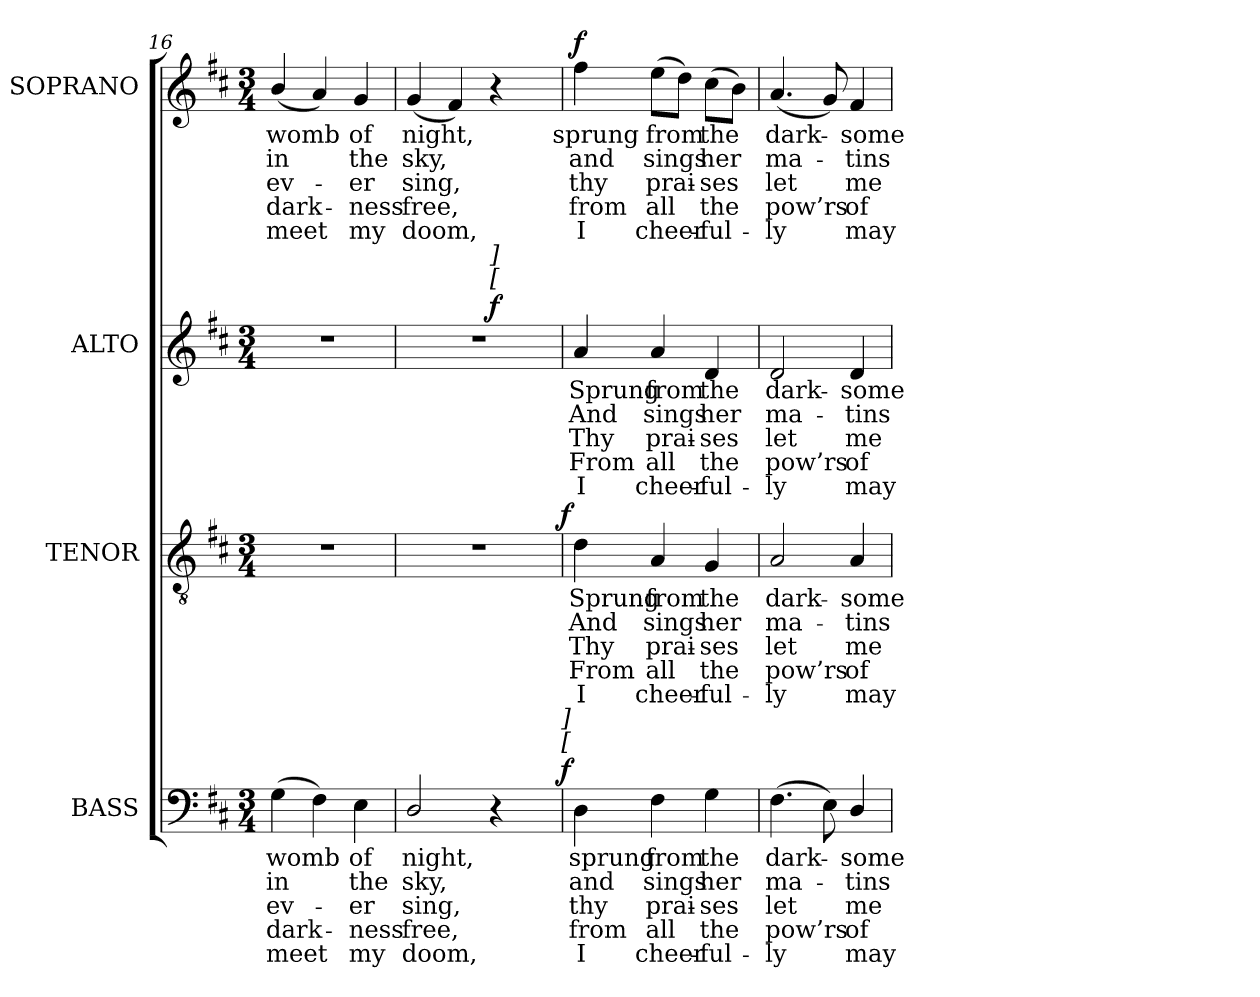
**kern	**text	**text	**text	**text	**text	**dynam	**kern	**text	**text	**text	**text	**text	**dynam	**kern	**text	**text	**text	**text	**text	**dynam	**kern	**text	**text	**text	**text	**text	**dynam
*part4	*part4	*part4	*part4	*part4	*part4	*part4	*part3	*part3	*part3	*part3	*part3	*part3	*part3	*part2	*part2	*part2	*part2	*part2	*part2	*part2	*part1	*part1	*part1	*part1	*part1	*part1	*part1
*staff4	*staff4	*staff4	*staff4	*staff4	*staff4	*staff4	*staff3	*staff3	*staff3	*staff3	*staff3	*staff3	*staff3	*staff2	*staff2	*staff2	*staff2	*staff2	*staff2	*staff2	*staff1	*staff1	*staff1	*staff1	*staff1	*staff1	*staff1
*I"BASS	*	*	*	*	*	*	*I"TENOR	*	*	*	*	*	*	*I"ALTO	*	*	*	*	*	*	*I"SOPRANO	*	*	*	*	*	*
*I'B.	*	*	*	*	*	*	*I'T.	*	*	*	*	*	*	*I'A.	*	*	*	*	*	*	*I'S.	*	*	*	*	*	*
*clefF4	*	*	*	*	*	*	*clefGv2	*	*	*	*	*	*	*clefG2	*	*	*	*	*	*	*clefG2	*	*	*	*	*	*
*	*	*	*	*	*	*	*ITrd7c12	*	*	*	*	*	*	*	*	*	*	*	*	*	*	*	*	*	*	*	*
*k[f#c#]	*	*	*	*	*	*	*k[f#c#]	*	*	*	*	*	*	*k[f#c#]	*	*	*	*	*	*	*k[f#c#]	*	*	*	*	*	*
*D:	*	*	*	*	*	*	*D:	*	*	*	*	*	*	*D:	*	*	*	*	*	*	*D:	*	*	*	*	*	*
*M3/4	*	*	*	*	*	*	*M3/4	*	*	*	*	*	*	*M3/4	*	*	*	*	*	*	*M3/4	*	*	*	*	*	*
=16	=16	=16	=16	=16	=16	=16	=16	=16	=16	=16	=16	=16	=16	=16	=16	=16	=16	=16	=16	=16	=16	=16	=16	=16	=16	=16	=16
!	!LO:LY:b:color=#000000	!LO:LY:b:color=#000000	!LO:LY:b:color=#000000	!LO:LY:b:color=#000000	!LO:LY:b:color=#000000	!	!LO:N:vis=1	!	!	!	!	!	!	!LO:N:vis=1	!	!	!	!	!	!	!	!	!	!	!	!	!
!	!	!	!	!	!	!	!	!	!	!	!	!	!	!	!	!	!	!	!	!	!	!LO:LY:b:color=#000000	!LO:LY:b:color=#000000	!LO:LY:b:color=#000000	!LO:LY:b:color=#000000	!LO:LY:b:color=#000000	!
(4Gi\	womb	in	ev-	-dark-	-meet	.	2.r	.	.	.	.	.	.	2.r	.	.	.	.	.	.	(4bi/	womb	in	ev-	-dark-	-meet	.
4F#i\)	.	.	.	.	.	.	.	.	.	.	.	.	.	.	.	.	.	.	.	.	4ai/)	.	.	.	.	.	.
!	!LO:LY:b:color=#000000	!LO:LY:b:color=#000000	!LO:LY:b:color=#000000	!LO:LY:b:color=#000000	!LO:LY:b:color=#000000	!	!	!	!	!	!	!	!	!	!	!	!	!	!	!	!	!	!	!	!	!	!
!	!	!	!	!	!	!	!	!	!	!	!	!	!	!	!	!	!	!	!	!	!	!LO:LY:b:color=#000000	!LO:LY:b:color=#000000	!LO:LY:b:color=#000000	!LO:LY:b:color=#000000	!LO:LY:b:color=#000000	!
4Ei\	of	the	er	ness	my	.	.	.	.	.	.	.	.	.	.	.	.	.	.	.	4gi/	of	the	er	ness	my	.
=17	=17	=17	=17	=17	=17	=17	=17	=17	=17	=17	=17	=17	=17	=17	=17	=17	=17	=17	=17	=17	=17	=17	=17	=17	=17	=17	=17
!	!LO:LY:b:color=#000000	!LO:LY:b:color=#000000	!LO:LY:b:color=#000000	!LO:LY:b:color=#000000	!LO:LY:b:color=#000000	!	!LO:N:vis=1	!	!	!	!	!	!	!LO:N:vis=1	!	!	!	!	!	!	!	!	!	!	!	!	!
!	!	!	!	!	!	!	!	!	!	!	!	!	!	!	!	!	!	!	!	!	!	!LO:LY:b:color=#000000	!LO:LY:b:color=#000000	!LO:LY:b:color=#000000	!LO:LY:b:color=#000000	!LO:LY:b:color=#000000	!
*^	*	*	*	*	*	*	*^	*	*	*	*	*	*	*^	*	*	*	*	*	*	*	*	*	*	*	*	*
2Di/	2ryy	night,	sky,	sing,	free,	doom,	.	2.r	2ryy	.	.	.	.	.	.	2.r	2ryy	.	.	.	.	.	.	(4gi/	night,	sky,	sing,	free,	doom,	.
.	.	.	.	.	.	.	.	.	.	.	.	.	.	.	.	.	.	.	.	.	.	.	.	4f#i/)	.	.	.	.	.	.
!	!	!	!	!	!	!	!	!	!	!	!	!	!	!	!	!	!LO:TX:a:i:t=[	!	!	!	!	!	!	!	!	!	!	!	!	!
!	!	!	!	!	!	!	!	!	!	!	!	!	!	!	!	!	!LO:TX:a:i:t=]	!	!	!	!	!	!	!	!	!	!	!	!	!
4r	8ryy	.	.	.	.	.	.	.	8ryy	.	.	.	.	.	.	.	4ryy	.	.	.	.	.	f	4r	.	.	.	.	.	.
.	16ryy	.	.	.	.	.	.	.	16ryy	.	.	.	.	.	.	.	.	.	.	.	.	.	.	.	.	.	.	.	.	.
.	32ryy	.	.	.	.	.	.	.	32ryy	.	.	.	.	.	.	.	.	.	.	.	.	.	.	.	.	.	.	.	.	.
.	64ryy	.	.	.	.	.	.	.	64ryy	.	.	.	.	.	.	.	.	.	.	.	.	.	.	.	.	.	.	.	.	.
.	128...ryy	.	.	.	.	.	.	.	128...ryy	.	.	.	.	.	.	.	.	.	.	.	.	.	.	.	.	.	.	.	.	.
!	!LO:TX:a:i:t=[	!	!	!	!	!	!	!	!	!	!	!	!	!	!	!	!	!	!	!	!	!	!	!	!	!	!	!	!	!
!	!LO:TX:a:i:t=]	!	!	!	!	!	!	!	!	!	!	!	!	!	!	!	!	!	!	!	!	!	!	!	!	!	!	!	!	!
.	1024ryy	.	.	.	.	.	f	.	1024ryy	.	.	.	.	.	f	.	.	.	.	.	.	.	.	.	.	.	.	.	.	.
*v	*v	*	*	*	*	*	*	*	*	*	*	*	*	*	*	*v	*v	*	*	*	*	*	*	*	*	*	*	*	*	*
*	*	*	*	*	*	*	*v	*v	*	*	*	*	*	*	*	*	*	*	*	*	*	*	*	*	*	*	*	*
=18	=18	=18	=18	=18	=18	=18	=18	=18	=18	=18	=18	=18	=18	=18	=18	=18	=18	=18	=18	=18	=18	=18	=18	=18	=18	=18	=18
*^	*	*	*	*	*	*	*^	*	*	*	*	*	*	*^	*	*	*	*	*	*	*	*	*	*	*	*	*
!	!	!LO:LY:b:color=#000000	!LO:LY:b:color=#000000	!LO:LY:b:color=#000000	!LO:LY:b:color=#000000	!LO:LY:b:color=#000000	!	!	!	!	!	!	!	!	!	!	!	!	!	!	!	!	!	!	!	!	!	!	!	!
*v	*v	*	*	*	*	*	*	*	*	*	*	*	*	*	*	*v	*v	*	*	*	*	*	*	*	*	*	*	*	*	*
*	*	*	*	*	*	*	*v	*v	*	*	*	*	*	*	*	*	*	*	*	*	*	*	*	*	*	*	*	*
*^	*	*	*	*	*	*	*^	*	*	*	*	*	*	*^	*	*	*	*	*	*	*	*	*	*	*	*	*
!	!	!	!	!	!	!	!	!	!	!LO:LY:b:color=#000000	!LO:LY:b:color=#000000	!LO:LY:b:color=#000000	!LO:LY:b:color=#000000	!LO:LY:b:color=#000000	!	!	!	!	!	!	!	!	!	!	!	!	!	!	!	!
*v	*v	*	*	*	*	*	*	*	*	*	*	*	*	*	*	*v	*v	*	*	*	*	*	*	*	*	*	*	*	*	*
*	*	*	*	*	*	*	*v	*v	*	*	*	*	*	*	*	*	*	*	*	*	*	*	*	*	*	*	*	*
*^	*	*	*	*	*	*	*^	*	*	*	*	*	*	*^	*	*	*	*	*	*	*	*	*	*	*	*	*
!	!	!	!	!	!	!	!	!	!	!	!	!	!	!	!	!	!	!LO:LY:b:color=#000000	!LO:LY:b:color=#000000	!LO:LY:b:color=#000000	!LO:LY:b:color=#000000	!LO:LY:b:color=#000000	!	!	!	!	!	!	!	!
*v	*v	*	*	*	*	*	*	*	*	*	*	*	*	*	*	*v	*v	*	*	*	*	*	*	*	*	*	*	*	*	*
*	*	*	*	*	*	*	*v	*v	*	*	*	*	*	*	*	*	*	*	*	*	*	*	*	*	*	*	*	*
*^	*	*	*	*	*	*	*^	*	*	*	*	*	*	*^	*	*	*	*	*	*	*	*	*	*	*	*	*
!	!	!	!	!	!	!	!	!	!	!	!	!	!	!	!	!	!	!	!	!	!	!	!	!	!LO:LY:b:color=#000000	!LO:LY:b:color=#000000	!LO:LY:b:color=#000000	!LO:LY:b:color=#000000	!LO:LY:b:color=#000000	!
*v	*v	*	*	*	*	*	*	*	*	*	*	*	*	*	*	*v	*v	*	*	*	*	*	*	*	*	*	*	*	*	*
*	*	*	*	*	*	*	*v	*v	*	*	*	*	*	*	*	*	*	*	*	*	*	*	*	*	*	*	*	*
4Di\	sprung	and	thy	from	I	.	4Di\	Sprung	And	Thy	From	I	.	4ai/	Sprung	And	Thy	From	I	.	4ff#i\	sprung	and	thy	from	I	f
!	!LO:LY:b:color=#000000	!LO:LY:b:color=#000000	!LO:LY:b:color=#000000	!LO:LY:b:color=#000000	!LO:LY:b:color=#000000	!	!	!	!	!	!	!	!	!	!	!	!	!	!	!	!	!	!	!	!	!	!
!	!	!	!	!	!	!	!	!LO:LY:b:color=#000000	!LO:LY:b:color=#000000	!LO:LY:b:color=#000000	!LO:LY:b:color=#000000	!LO:LY:b:color=#000000	!	!	!	!	!	!	!	!	!	!	!	!	!	!	!
!	!	!	!	!	!	!	!	!	!	!	!	!	!	!	!LO:LY:b:color=#000000	!LO:LY:b:color=#000000	!LO:LY:b:color=#000000	!LO:LY:b:color=#000000	!LO:LY:b:color=#000000	!	!	!	!	!	!	!	!
!	!	!	!	!	!	!	!	!	!	!	!	!	!	!	!	!	!	!	!	!	!	!LO:LY:b:color=#000000	!LO:LY:b:color=#000000	!LO:LY:b:color=#000000	!LO:LY:b:color=#000000	!LO:LY:b:color=#000000	!
4F#i\	from	sings	prai-	-all	cheer-	.	4AAi/	from	sings	prai-	-all	cheer-	.	4ai/	from	sings	prai-	-all	cheer-	.	(8eei\L	from	sings	prai-	-all	cheer-	.
.	.	.	.	.	.	.	.	.	.	.	.	.	.	.	.	.	.	.	.	.	8ddi\J)	.	.	.	.	.	.
!	!LO:LY:b:color=#000000	!LO:LY:b:color=#000000	!LO:LY:b:color=#000000	!LO:LY:b:color=#000000	!LO:LY:b:color=#000000	!	!	!	!	!	!	!	!	!	!	!	!	!	!	!	!	!	!	!	!	!	!
!	!	!	!	!	!	!	!	!LO:LY:b:color=#000000	!LO:LY:b:color=#000000	!LO:LY:b:color=#000000	!LO:LY:b:color=#000000	!LO:LY:b:color=#000000	!	!	!	!	!	!	!	!	!	!	!	!	!	!	!
!	!	!	!	!	!	!	!	!	!	!	!	!	!	!	!LO:LY:b:color=#000000	!LO:LY:b:color=#000000	!LO:LY:b:color=#000000	!LO:LY:b:color=#000000	!LO:LY:b:color=#000000	!	!	!	!	!	!	!	!
!	!	!	!	!	!	!	!	!	!	!	!	!	!	!	!	!	!	!	!	!	!	!LO:LY:b:color=#000000	!LO:LY:b:color=#000000	!LO:LY:b:color=#000000	!LO:LY:b:color=#000000	!LO:LY:b:color=#000000	!
4Gi\	the	her	-ses	the	ful-	.	4GGi/	the	her	-ses	the	ful-	.	4di/	the	her	-ses	the	ful-	.	(8cc#i\L	the	her	-ses	the	ful-	.
.	.	.	.	.	.	.	.	.	.	.	.	.	.	.	.	.	.	.	.	.	8bi\J)	.	.	.	.	.	.
=19	=19	=19	=19	=19	=19	=19	=19	=19	=19	=19	=19	=19	=19	=19	=19	=19	=19	=19	=19	=19	=19	=19	=19	=19	=19	=19	=19
!	!LO:LY:b:color=#000000	!LO:LY:b:color=#000000	!LO:LY:b:color=#000000	!LO:LY:b:color=#000000	!LO:LY:b:color=#000000	!	!	!	!	!	!	!	!	!	!	!	!	!	!	!	!	!	!	!	!	!	!
!	!	!	!	!	!	!	!	!LO:LY:b:color=#000000	!LO:LY:b:color=#000000	!LO:LY:b:color=#000000	!LO:LY:b:color=#000000	!LO:LY:b:color=#000000	!	!	!	!	!	!	!	!	!	!	!	!	!	!	!
!	!	!	!	!	!	!	!	!	!	!	!	!	!	!	!LO:LY:b:color=#000000	!LO:LY:b:color=#000000	!LO:LY:b:color=#000000	!LO:LY:b:color=#000000	!LO:LY:b:color=#000000	!	!	!	!	!	!	!	!
!	!	!	!	!	!	!	!	!	!	!	!	!	!	!	!	!	!	!	!	!	!	!LO:LY:b:color=#000000	!LO:LY:b:color=#000000	!LO:LY:b:color=#000000	!LO:LY:b:color=#000000	!LO:LY:b:color=#000000	!
(4.F#i\	dark-	ma-	-let	pow’rs	ly	.	2AAi/	dark-	ma-	-let	pow’rs	ly	.	2di/	dark-	ma-	-let	pow’rs	ly	.	(4.ai/	dark-	ma-	-let	pow’rs	ly	.
8Ei\)	.	.	.	.	.	.	.	.	.	.	.	.	.	.	.	.	.	.	.	.	8gi/)	.	.	.	.	.	.
!	!LO:LY:b:color=#000000	!LO:LY:b:color=#000000	!LO:LY:b:color=#000000	!LO:LY:b:color=#000000	!LO:LY:b:color=#000000	!	!	!	!	!	!	!	!	!	!	!	!	!	!	!	!	!	!	!	!	!	!
!	!	!	!	!	!	!	!	!LO:LY:b:color=#000000	!LO:LY:b:color=#000000	!LO:LY:b:color=#000000	!LO:LY:b:color=#000000	!LO:LY:b:color=#000000	!	!	!	!	!	!	!	!	!	!	!	!	!	!	!
!	!	!	!	!	!	!	!	!	!	!	!	!	!	!	!LO:LY:b:color=#000000	!LO:LY:b:color=#000000	!LO:LY:b:color=#000000	!LO:LY:b:color=#000000	!LO:LY:b:color=#000000	!	!	!	!	!	!	!	!
!	!	!	!	!	!	!	!	!	!	!	!	!	!	!	!	!	!	!	!	!	!	!LO:LY:b:color=#000000	!LO:LY:b:color=#000000	!LO:LY:b:color=#000000	!LO:LY:b:color=#000000	!LO:LY:b:color=#000000	!
4Di/	-some	-tins	me	of	may	.	4AAi/	-some	-tins	me	of	may	.	4di/	-some	-tins	me	of	may	.	4f#i/	-some	-tins	me	of	may	.
=	=	=	=	=	=	=	=	=	=	=	=	=	=	=	=	=	=	=	=	=	=	=	=	=	=	=	=
*-	*-	*-	*-	*-	*-	*-	*-	*-	*-	*-	*-	*-	*-	*-	*-	*-	*-	*-	*-	*-	*-	*-	*-	*-	*-	*-	*-
